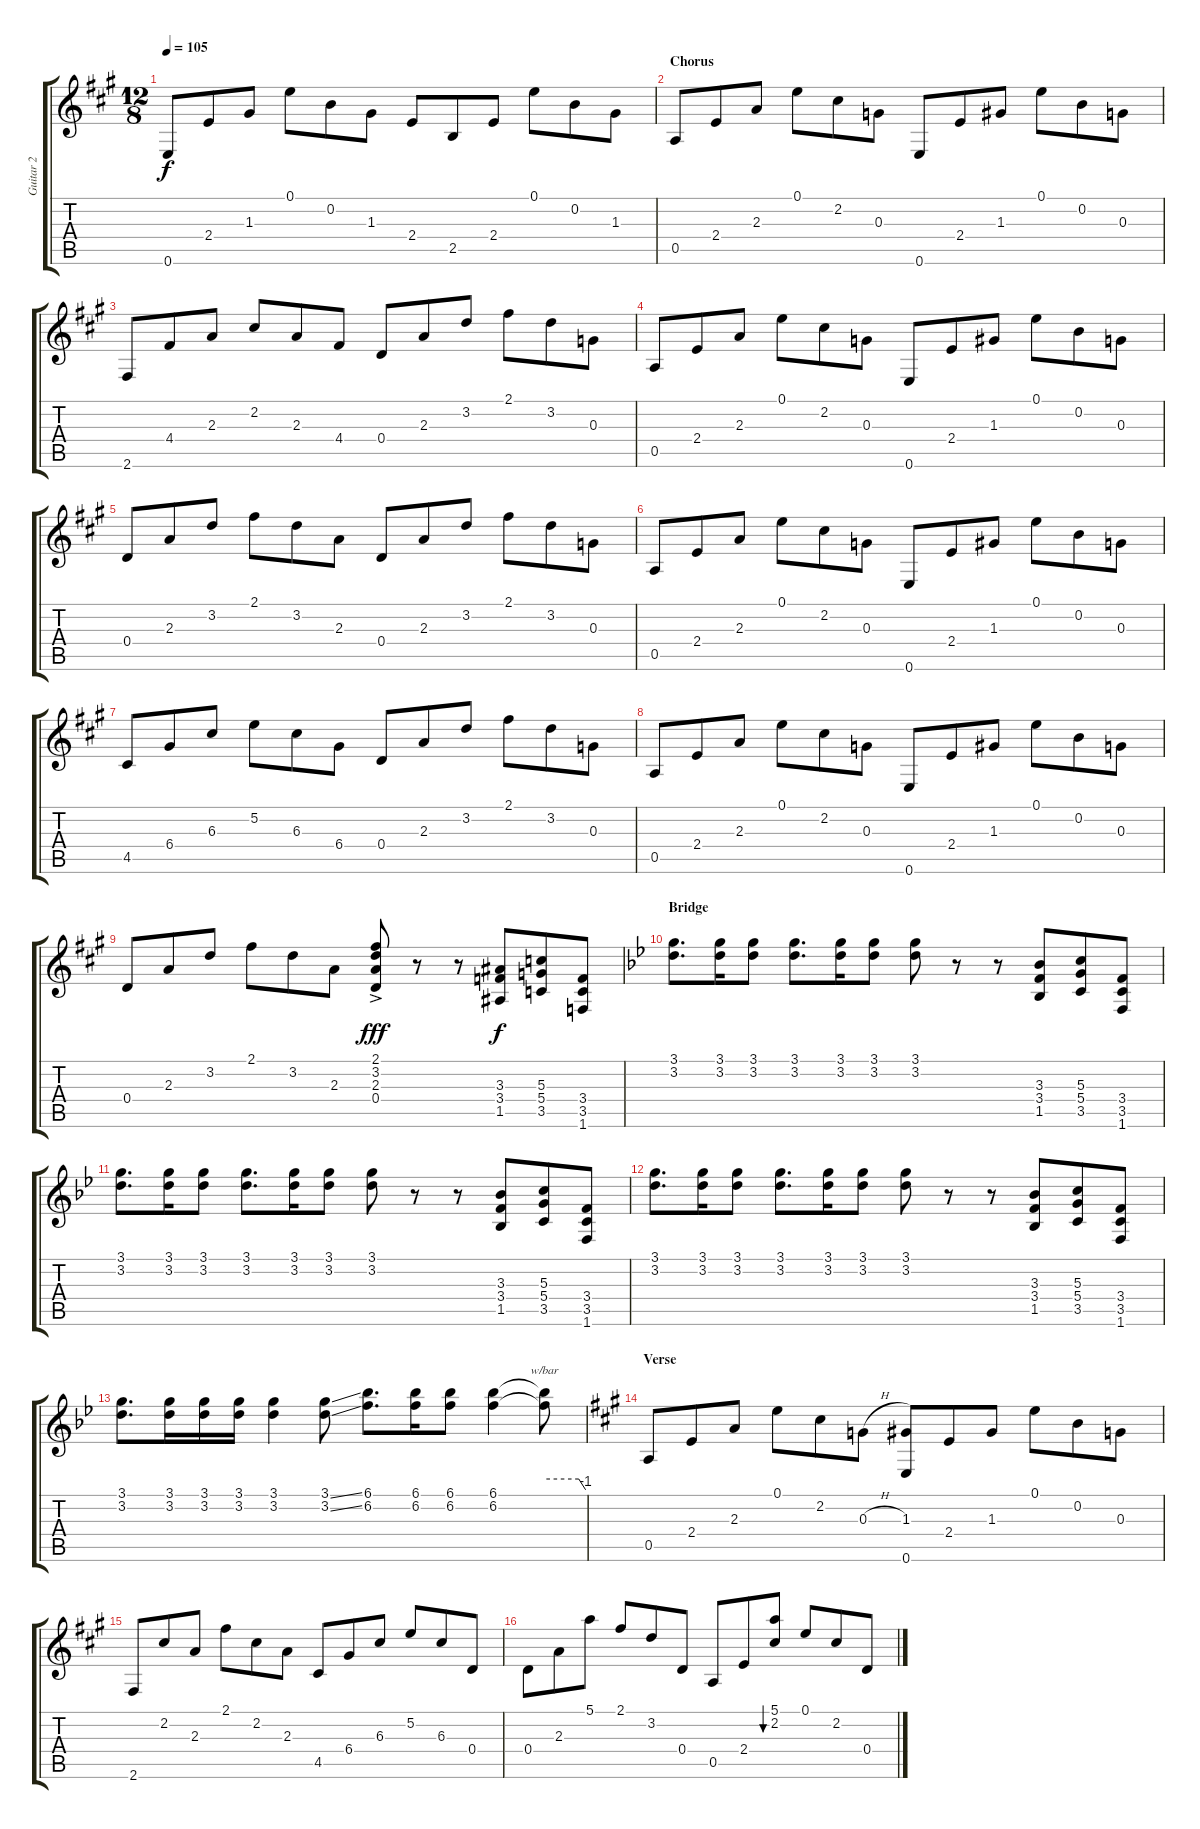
\track ("Guitar 2" "Guitar 2") {instrument distortionguitar}
\staff {score tabs}
\tuning (E4 B3 G3 D3 A2 E2) {hide}
\ts (12 8)
\tempo 105
\clef g2
\ks a
0.6.8{dy f} 2.4.8 1.3.8 0.1.8 0.2.8 1.3.8 2.4.8 2.5.8 2.4.8 0.1.8 0.2.8 1.3.8 |
\section ("" "Chorus")
0.5.8 2.4.8 2.3.8 0.1.8 2.2.8 0.3.8 0.6.8 2.4.8 1.3.8 0.1.8 0.2.8 0.3.8 |
2.6.8 4.4.8 2.3.8 2.2.8 2.3.8 4.4.8 0.4.8 2.3.8 3.2.8 2.1.8 3.2.8 0.3.8 |
0.5.8 2.4.8 2.3.8 0.1.8 2.2.8 0.3.8 0.6.8 2.4.8 1.3.8 0.1.8 0.2.8 0.3.8 |
0.4.8 2.3.8 3.2.8 2.1.8 3.2.8 2.3.8 0.4.8 2.3.8 3.2.8 2.1.8 3.2.8 0.3.8 |
0.5.8 2.4.8 2.3.8 0.1.8 2.2.8 0.3.8 0.6.8 2.4.8 1.3.8 0.1.8 0.2.8 0.3.8 |
4.5.8 6.4.8 6.3.8 5.2.8 6.3.8 6.4.8 0.4.8 2.3.8 3.2.8 2.1.8 3.2.8 0.3.8 |
0.5.8 2.4.8 2.3.8 0.1.8 2.2.8 0.3.8 0.6.8 2.4.8 1.3.8 0.1.8 0.2.8 0.3.8 |
0.4.8 2.3.8 3.2.8 2.1.8 3.2.8 2.3.8 (2.1{ac} 3.2{ac} 2.3{ac} 0.4{ac}).8{dy fff} r.8 r.8 (3.3 3.4 1.5).8{dy f} (5.3 5.4 3.5).8 (3.4 3.5 1.6).8 |
\section ("" "Bridge")
\ks bb
(3.1 3.2).8{d} (3.1 3.2).16 (3.1 3.2).8 (3.1 3.2).8{d} (3.1 3.2).16 (3.1 3.2).8 (3.1 3.2).8 r.8 r.8 (3.3 3.4 1.5).8 (5.3 5.4 3.5).8 (3.4 3.5 1.6).8 |
(3.1 3.2).8{d} (3.1 3.2).16 (3.1 3.2).8 (3.1 3.2).8{d} (3.1 3.2).16 (3.1 3.2).8 (3.1 3.2).8 r.8 r.8 (3.3 3.4 1.5).8 (5.3 5.4 3.5).8 (3.4 3.5 1.6).8 |
(3.1 3.2).8{d} (3.1 3.2).16 (3.1 3.2).8 (3.1 3.2).8{d} (3.1 3.2).16 (3.1 3.2).8 (3.1 3.2).8 r.8 r.8 (3.3 3.4 1.5).8 (5.3 5.4 3.5).8 (3.4 3.5 1.6).8 |
(3.1 3.2).8{d} (3.1 3.2).16 (3.1 3.2).16 (3.1 3.2).16 (3.1 3.2).4 (3.1{ss} 3.2{ss}).8 (6.1 6.2).8{d} (6.1 6.2).16 (6.1 6.2).8 (6.1 6.2).4 (6.1{t} 6.2{t}).8{tbe (custom default 0 0 50 0 60 -4)} |
\section ("" "Verse")
\ks a
0.5.8 2.4.8 2.3.8 0.1.8 2.2.8 0.3{h}.8 (1.3 0.6).8 2.4.8 1.3.8 0.1.8 0.2.8 0.3.8 |
2.6.8 2.2.8 2.3.8 2.1.8 2.2.8 2.3.8 4.5.8 6.4.8 6.3.8 5.2.8 6.3.8 0.4.8 |
0.4.8 2.3.8 5.1.8 2.1.8 3.2.8 0.4.8 0.5.8 2.4.8 (5.1 2.2).8{bu 60} 0.1.8 2.2.8 0.4.8
